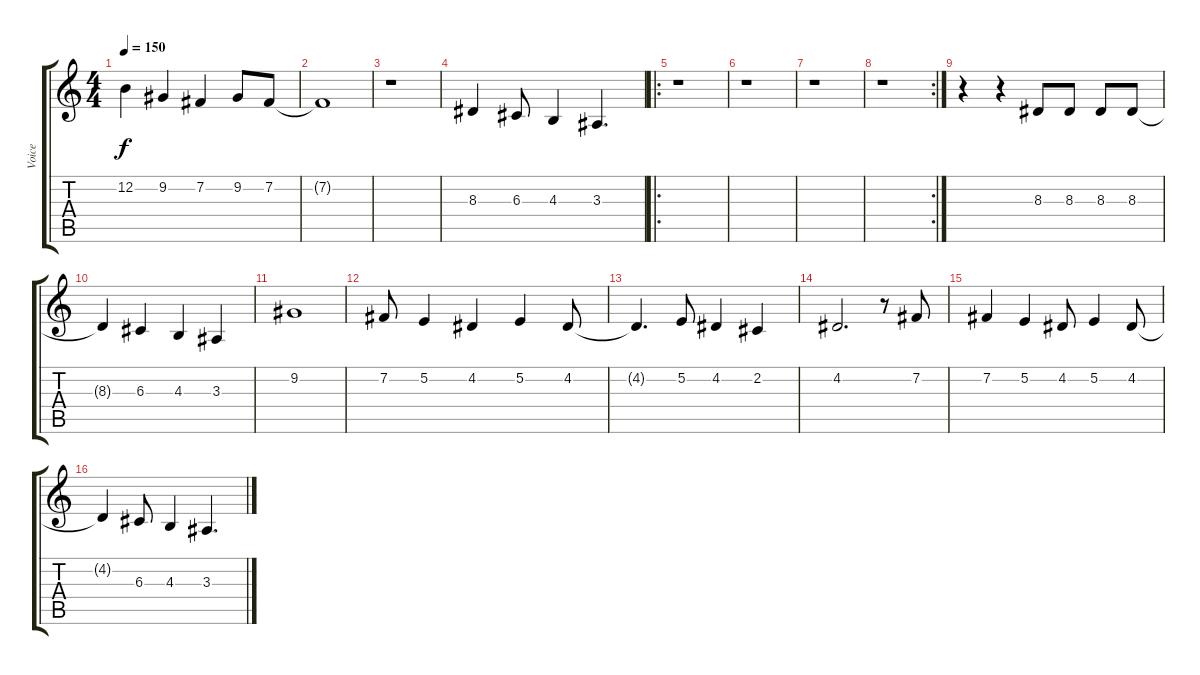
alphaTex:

\track ("Voice" "Voice") {instrument choiraahs}
\staff {score tabs}
\tuning (E4 B3 G3 D3 A2 E2) {hide}
\ts (4 4)
\tempo 150
\clef g2
\ks c
12.2.4{dy f} 9.2.4 7.2.4 9.2.8 7.2.8 |
7.2{t}.1 |
r.1 |
8.3.4 6.3.8 4.3.4 3.3.4{d} |
\ro
r.1 |
r.1 |
r.1 |
\rc 2
r.1 |
r.4 r.4 8.3.8 8.3.8 8.3.8 8.3.8 |
8.3{t}.4 6.3.4 4.3.4 3.3.4 |
9.2.1 |
7.2.8 5.2.4 4.2.4 5.2.4 4.2.8 |
4.2{t}.4{d} 5.2.8 4.2.4 2.2.4 |
4.2.2{d} r.8 7.2.8 |
7.2.4 5.2.4 4.2.8 5.2.4 4.2.8 |
4.2{t}.4 6.3.8 4.3.4 3.3.4{d}
